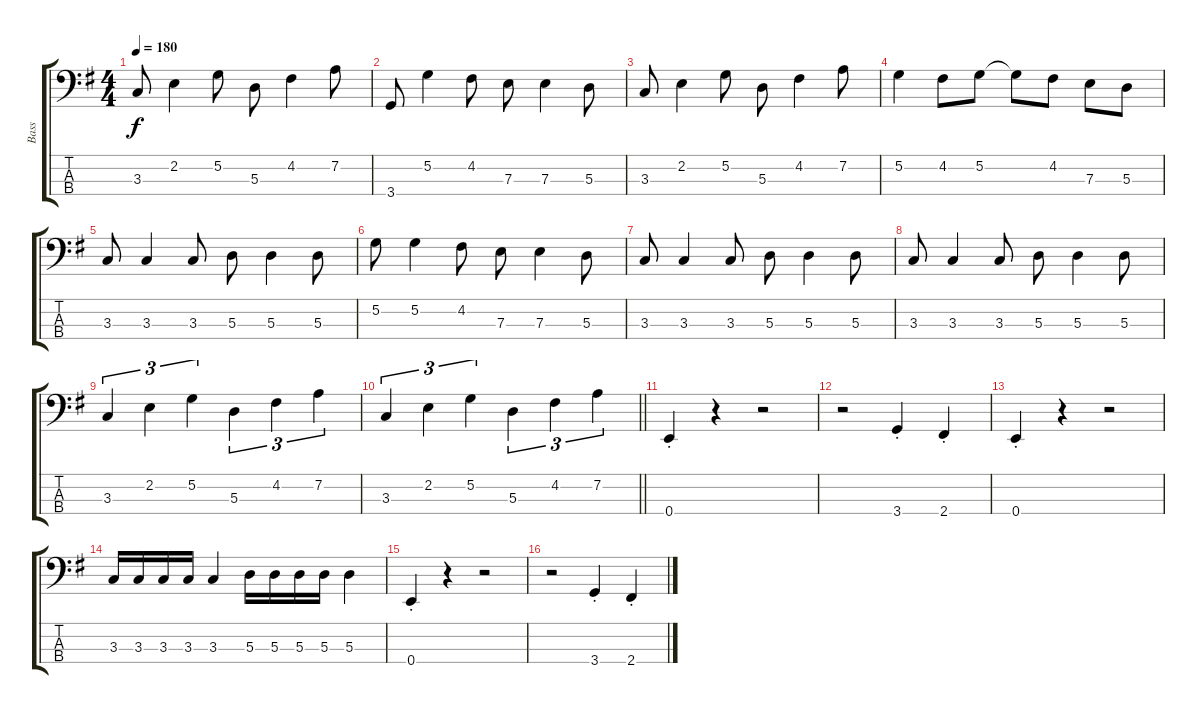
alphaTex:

\track ("Bass" "Bass") {instrument electricbasspick}
\staff {score tabs}
\tuning (G2 D2 A1 E1) {hide}
\ts (4 4)
\tempo 180
\clef f4
\ks g
3.3.8{dy f} 2.2.4 5.2.8 5.3.8 4.2.4 7.2.8 |
3.4.8 5.2.4 4.2.8 7.3.8 7.3.4 5.3.8 |
3.3.8 2.2.4 5.2.8 5.3.8 4.2.4 7.2.8 |
5.2.4 4.2.8 5.2.8 5.2{t}.8 4.2.8 7.3.8 5.3.8 |
3.3.8 3.3.4 3.3.8 5.3.8 5.3.4 5.3.8 |
5.2.8 5.2.4 4.2.8 7.3.8 7.3.4 5.3.8 |
3.3.8 3.3.4 3.3.8 5.3.8 5.3.4 5.3.8 |
3.3.8 3.3.4 3.3.8 5.3.8 5.3.4 5.3.8 |
3.3.4{tu (3 2)} 2.2.4{tu (3 2)} 5.2.4{tu (3 2)} 5.3.4{tu (3 2)} 4.2.4{tu (3 2)} 7.2.4{tu (3 2)} |
\barLineRight lightlight
3.3.4{tu (3 2)} 2.2.4{tu (3 2)} 5.2.4{tu (3 2)} 5.3.4{tu (3 2)} 4.2.4{tu (3 2)} 7.2.4{tu (3 2)} |
0.4{st}.4 r.4 r.2 |
r.2 3.4{st}.4 2.4{st}.4 |
0.4{st}.4 r.4 r.2 |
3.3.16 3.3.16 3.3.16 3.3.16 3.3.4 5.3.16 5.3.16 5.3.16 5.3.16 5.3.4 |
0.4{st}.4 r.4 r.2 |
r.2 3.4{st}.4 2.4{st}.4
